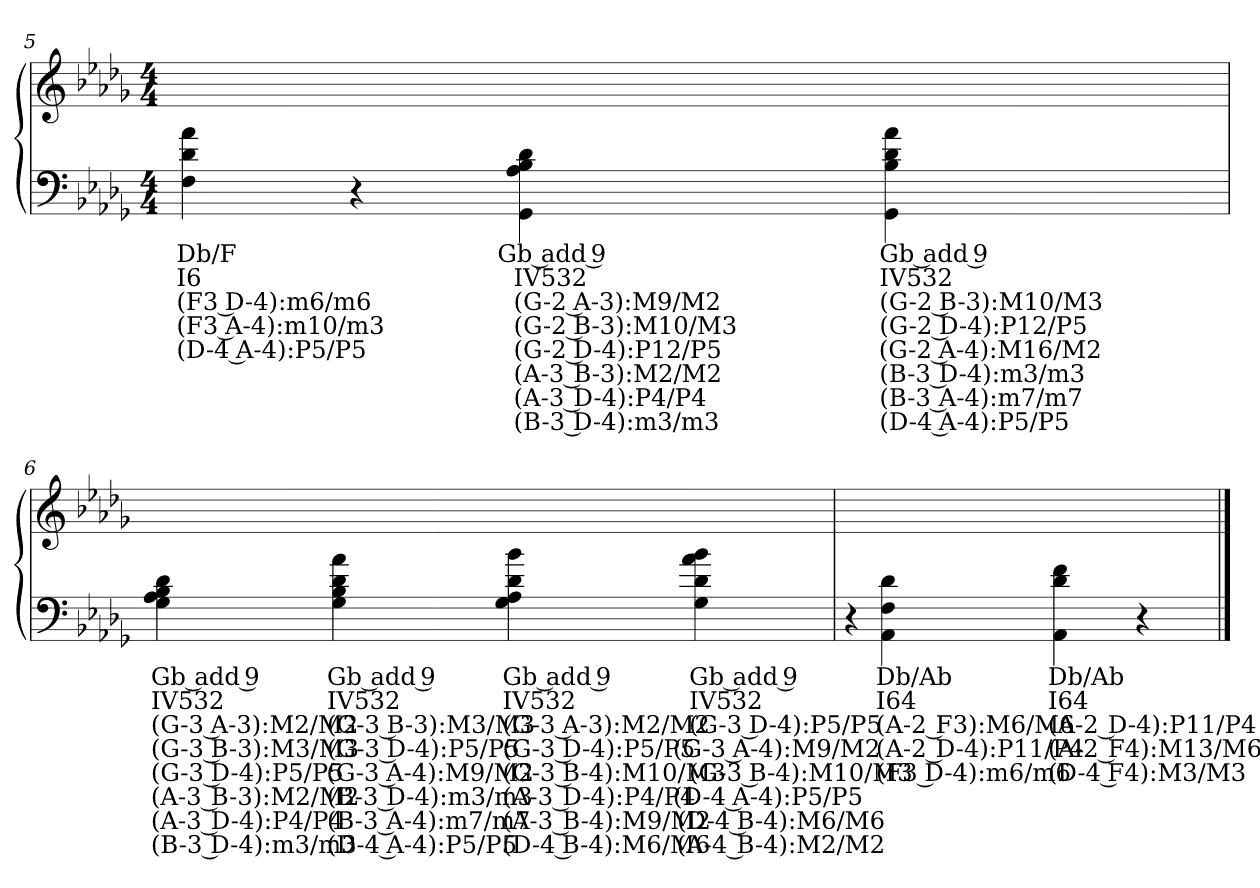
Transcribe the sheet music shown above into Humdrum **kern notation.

**kern	**text	**text	**text	**text	**text	**text	**text	**text	**kern
*part2	*part2	*part2	*part2	*part2	*part2	*part2	*part2	*part2	*part1
*staff2	*staff2	*staff2	*staff2	*staff2	*staff2	*staff2	*staff2	*staff2	*staff1
*clefF4	*	*	*	*	*	*	*	*	*clefG2
*k[b-e-a-d-g-]	*	*	*	*	*	*	*	*	*k[b-e-a-d-g-]
*D-:	*	*	*	*	*	*	*	*	*D-:
*M4/4	*	*	*	*	*	*	*	*	*M4/4
=5	=5	=5	=5	=5	=5	=5	=5	=5	=5
4F 4d- 4a-	Db/F	I6	(F3 D-4):m6/m6	(F3 A-4):m10/m3	(D-4 A-4):P5/P5	.	.	.	1ryy
4r	.	.	.	.	.	.	.	.	.
4GG- 4A- 4B- 4d-	Gb add 9	IV532	(G-2 A-3):M9/M2	(G-2 B-3):M10/M3	(G-2 D-4):P12/P5	(A-3 B-3):M2/M2	(A-3 D-4):P4/P4	(B-3 D-4):m3/m3	.
4GG- 4B- 4d- 4a-	Gb add 9	IV532	(G-2 B-3):M10/M3	(G-2 D-4):P12/P5	(G-2 A-4):M16/M2	(B-3 D-4):m3/m3	(B-3 A-4):m7/m7	(D-4 A-4):P5/P5	.
=6	=6	=6	=6	=6	=6	=6	=6	=6	=6
4G- 4A- 4B- 4d-	Gb add 9	IV532	(G-3 A-3):M2/M2	(G-3 B-3):M3/M3	(G-3 D-4):P5/P5	(A-3 B-3):M2/M2	(A-3 D-4):P4/P4	(B-3 D-4):m3/m3	1ryy
4G- 4B- 4d- 4a-	Gb add 9	IV532	(G-3 B-3):M3/M3	(G-3 D-4):P5/P5	(G-3 A-4):M9/M2	(B-3 D-4):m3/m3	(B-3 A-4):m7/m7	(D-4 A-4):P5/P5	.
4G- 4A- 4d- 4b-	Gb add 9	IV532	(G-3 A-3):M2/M2	(G-3 D-4):P5/P5	(G-3 B-4):M10/M3	(A-3 D-4):P4/P4	(A-3 B-4):M9/M2	(D-4 B-4):M6/M6	.
4G- 4d- 4a- 4b-	Gb add 9	IV532	(G-3 D-4):P5/P5	(G-3 A-4):M9/M2	(G-3 B-4):M10/M3	(D-4 A-4):P5/P5	(D-4 B-4):M6/M6	(A-4 B-4):M2/M2	.
=7	=7	=7	=7	=7	=7	=7	=7	=7	=7
4r	.	.	.	.	.	.	.	.	1ryy
4AA- 4F 4d-	Db/Ab	I64	(A-2 F3):M6/M6	(A-2 D-4):P11/P4	(F3 D-4):m6/m6	.	.	.	.
4AA- 4d- 4f	Db/Ab	I64	(A-2 D-4):P11/P4	(A-2 F4):M13/M6	(D-4 F4):M3/M3	.	.	.	.
4r	.	.	.	.	.	.	.	.	.
==	==	==	==	==	==	==	==	==	==
*-	*-	*-	*-	*-	*-	*-	*-	*-	*-
